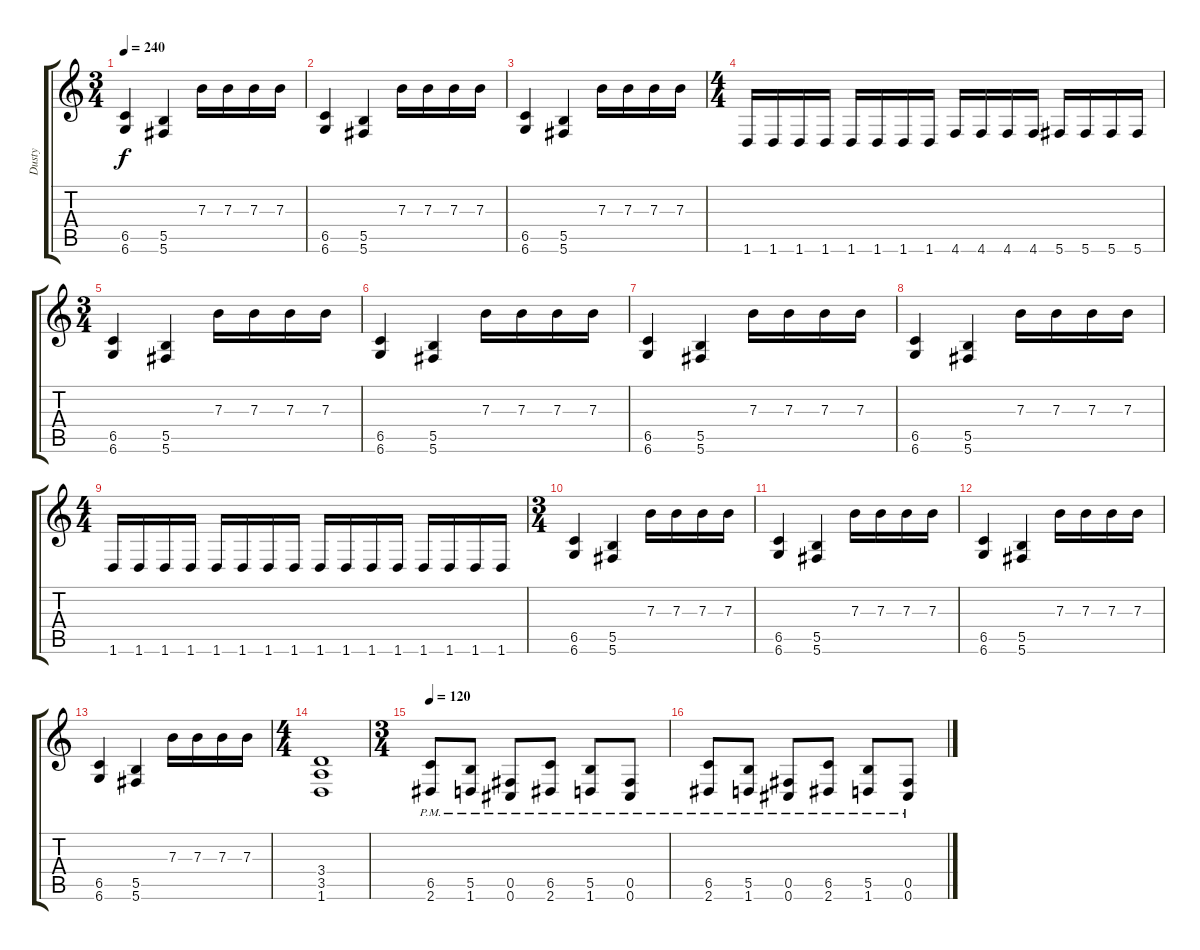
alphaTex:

\track ("Dusty" "Dusty") {instrument distortionguitar}
\staff {score tabs}
\tuning (Db4 Ab3 E3 B2 Gb2 Db2) {hide}
\ts (3 4)
\tempo 240
\clef g2
\ks c
(6.5 6.6).4{dy f} (5.5 5.6).4 7.3.16 7.3.16 7.3.16 7.3.16 |
(6.5 6.6).4 (5.5 5.6).4 7.3.16 7.3.16 7.3.16 7.3.16 |
(6.5 6.6).4 (5.5 5.6).4 7.3.16 7.3.16 7.3.16 7.3.16 |
\ts (4 4)
1.6.16 1.6.16 1.6.16 1.6.16 1.6.16 1.6.16 1.6.16 1.6.16 4.6.16 4.6.16 4.6.16 4.6.16 5.6.16 5.6.16 5.6.16 5.6.16 |
\ts (3 4)
(6.5 6.6).4 (5.5 5.6).4 7.3.16 7.3.16 7.3.16 7.3.16 |
(6.5 6.6).4 (5.5 5.6).4 7.3.16 7.3.16 7.3.16 7.3.16 |
(6.5 6.6).4 (5.5 5.6).4 7.3.16 7.3.16 7.3.16 7.3.16 |
(6.5 6.6).4 (5.5 5.6).4 7.3.16 7.3.16 7.3.16 7.3.16 |
\ts (4 4)
1.6.16 1.6.16 1.6.16 1.6.16 1.6.16 1.6.16 1.6.16 1.6.16 1.6.16 1.6.16 1.6.16 1.6.16 1.6.16 1.6.16 1.6.16 1.6.16 |
\ts (3 4)
(6.5 6.6).4 (5.5 5.6).4 7.3.16 7.3.16 7.3.16 7.3.16 |
(6.5 6.6).4 (5.5 5.6).4 7.3.16 7.3.16 7.3.16 7.3.16 |
(6.5 6.6).4 (5.5 5.6).4 7.3.16 7.3.16 7.3.16 7.3.16 |
(6.5 6.6).4 (5.5 5.6).4 7.3.16 7.3.16 7.3.16 7.3.16 |
\ts (4 4)
(3.4 3.5 1.6).1 |
\ts (3 4)
\tempo 120
(6.5{pm} 2.6{pm}).8 (5.5{pm} 1.6{pm}).8 (0.5{pm} 0.6{pm}).8 (6.5{pm} 2.6{pm}).8 (5.5{pm} 1.6{pm}).8 (0.5{pm} 0.6{pm}).8 |
(6.5{pm} 2.6{pm}).8 (5.5{pm} 1.6{pm}).8 (0.5{pm} 0.6{pm}).8 (6.5{pm} 2.6{pm}).8 (5.5{pm} 1.6{pm}).8 (0.5{pm} 0.6{pm}).8
